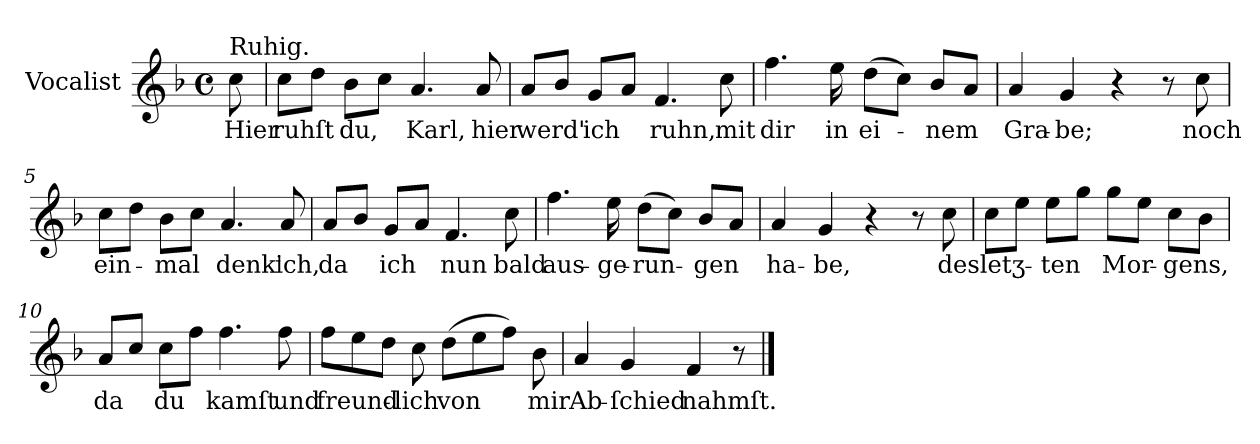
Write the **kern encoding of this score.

**kern	**text
*part1	*part1
*staff1	*staff1
*I"Vocalist	*
*clefG2	*
*k[b-]	*
*F:	*
*M4/4	*
*met(c)	*
=	=
!LO:TX:a:t=Ruhig.	!
8cc	Hier
=1	=1
8ccL	ruhſt
8ddJ	.
8b-L	du,
8ccJ	.
4.a	Karl,
8a	hier
=2	=2
8aL	werd'
8b-J	.
8gL	ich
8aJ	.
4.f	ruhn,
8cc	mit
=3	=3
4.ff	dir
!LO:N:vis=16	!
8ee	in
(8ddL	ei-
8ccJ)	.
8b-L	-nem
8aJ	.
=4	=4
4a	Gra-
4g	-be;
4r	.
8r	.
8cc	noch
=5	=5
8ccL	ein-
8ddJ	.
8b-L	-mal
8ccJ	.
4.a	denk'
8a	ich,
=6	=6
8aL	da
8b-J	.
8gL	ich
8aJ	.
4.f	nun
8cc	bald
=7	=7
4.ff	aus-
!LO:N:vis=16	!
8ee	-ge-
(8ddL	-run-
8ccJ)	.
8b-L	-gen
8aJ	.
=8	=8
4a	ha-
4g	-be,
4r	.
8r	.
8cc	des
=9	=9
8ccL	letʒ-
8eeJ	.
8eeL	-ten
8ggJ	.
8ggL	Mor-
8eeJ	.
8ccL	-gens,
8b-J	.
=10	=10
8a/L	da
8ccJ	.
8ccL	du
8ffJ	.
4.ff	kamſt
8ff	und
=11	=11
8ffL	freund-
8ee	.
8ddJ	.
8cc	-lich
(8ddL	von
8ee	.
8ffJ)	.
8b-	mir
=12	=12
4a	Ab-
4g	-ſchied
4f	nahmſt.
8r	.
==	==
*-	*-
